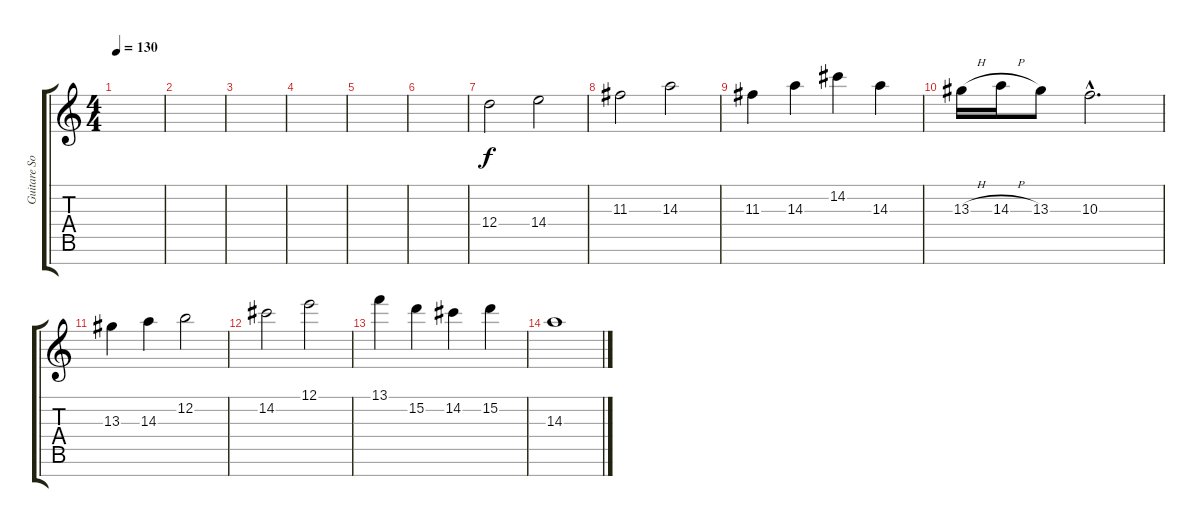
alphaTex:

\track ("Guitare Solo 1" "Guitare So") {instrument overdrivenguitar}
\staff {score tabs}
\tuning (E4 B3 G3 D3 A2 E2 B1) {hide}
\ts (4 4)
\tempo 130
\clef g2
\ks c
|
|
|
|
|
|
12.4.2 14.4.2 |
11.3.2 14.3.2 |
11.3.4 14.3.4 14.2.4 14.3.4 |
13.3{h}.16 14.3{h}.16 13.3.8 10.3{hac}.2{d} |
13.3.4 14.3.4 12.2.2 |
14.2.2 12.1.2 |
13.1.4 15.2.4 14.2.4 15.2.4 |
14.3.1
